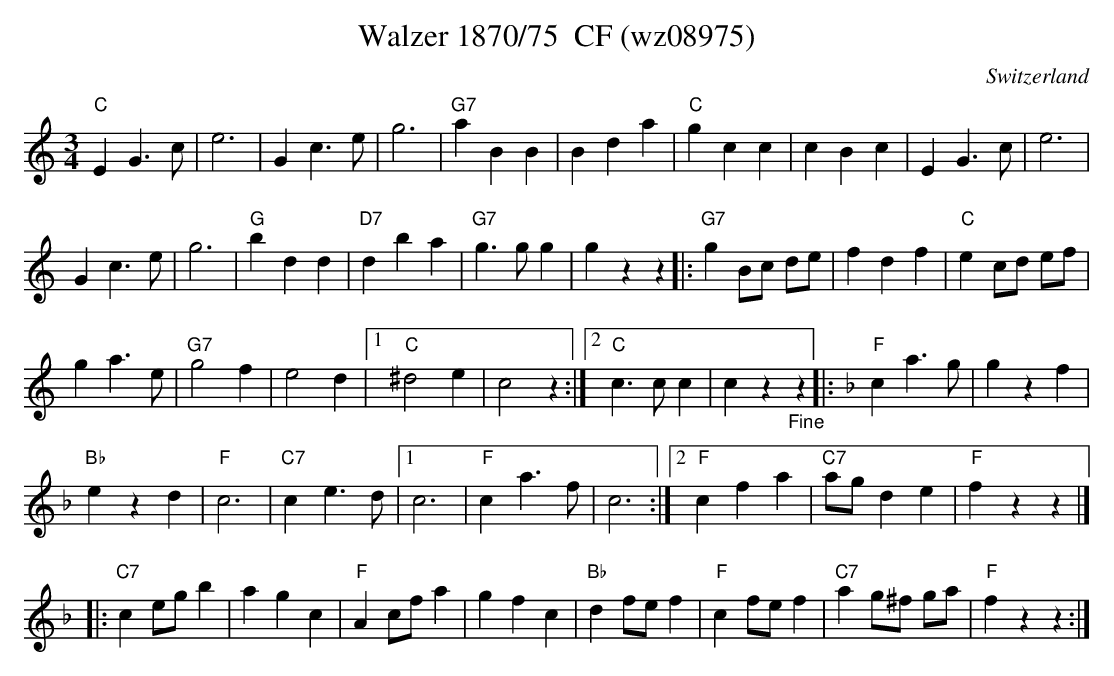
X:1
T: Walzer 1870/75  CF (wz08975)
M:3/4
L:1/4
O:Switzerland
K:C major
"C"EG>c | e3 | Gc>e | g3 | "G7"aBB | Bda | "C"gcc | cBc | EG>c | e3 |
Gc>e | g3 | "G"bdd | "D7"dba | "G7"g>gg | gzz |: "G7"g B/c/ d/e/ | fdf | "C"e c/d/ e/f/ |
ga>e | "G7"g2f | e2d |1 "C"^d2e | c2z :|2 "C"c>cc | cz"_Fine"z |: [K:F] "F"ca>g | gzf |
"Bb"ezd | "F"c3 | "C7"ce>d |1 c3 | "F"ca>f | c3 :|2 "F"cfa | "C7"a/g/de | "F"fzz |]
|: "C7"ce/g/b | agc | "F"Ac/f/a | gfc | "Bb"d f/e/f | "F"cf/e/f | "C7"ag/^f/ g/a/ | "F"fzz :|
